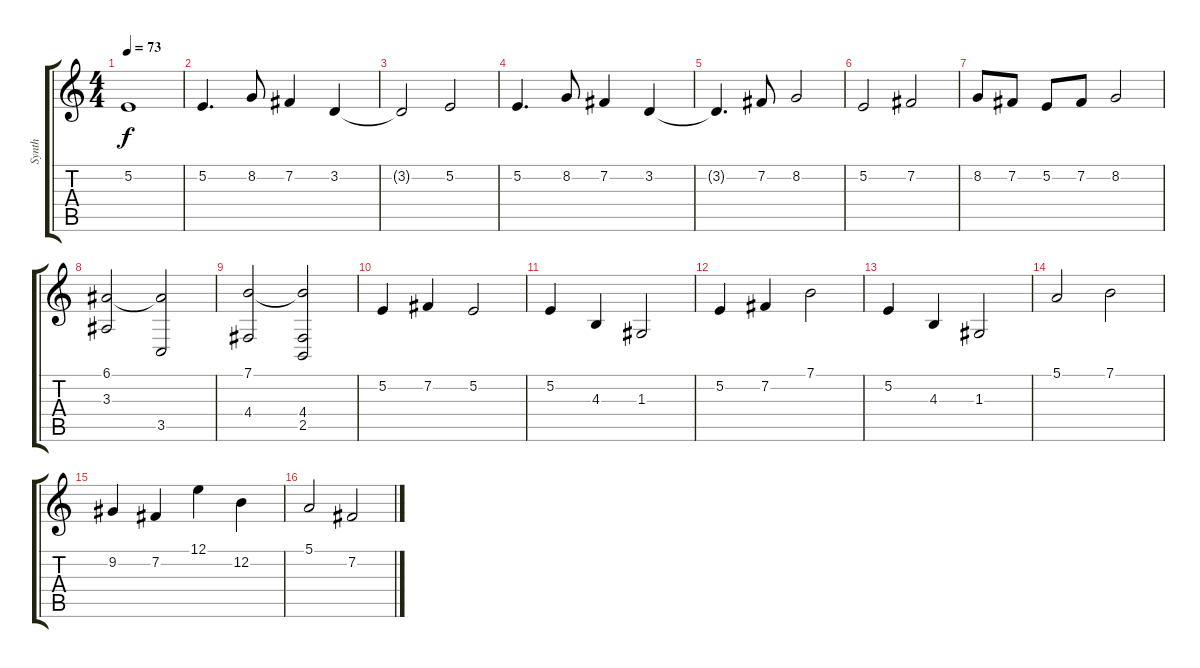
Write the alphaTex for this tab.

\track ("Synth" "Synth") {instrument stringensemble2}
\staff {score tabs}
\tuning (E4 B3 G3 D3 A2 E2) {hide}
\ts (4 4)
\tempo 73
\clef g2
\ks c
5.2.1{dy f} |
5.2.4{d volume 13} 8.2.8 7.2.4 3.2.4 |
3.2{t}.2 5.2.2 |
5.2.4{d} 8.2.8 7.2.4 3.2.4 |
3.2{t}.4{d} 7.2.8 8.2.2 |
5.2.2 7.2.2 |
8.2.8 7.2.8 5.2.8 7.2.8 8.2.2 |
(6.1 3.3).2 (6.1{t} 3.5).2 |
(7.1 4.4).2 (7.1{t} 4.4 2.5).2 |
5.2.4 7.2.4 5.2.2 |
5.2.4 4.3.4 1.3.2 |
5.2.4 7.2.4 7.1.2 |
5.2.4 4.3.4 1.3.2 |
5.1.2 7.1.2 |
9.2.4 7.2.4 12.1.4 12.2.4 |
5.1.2 7.2.2
